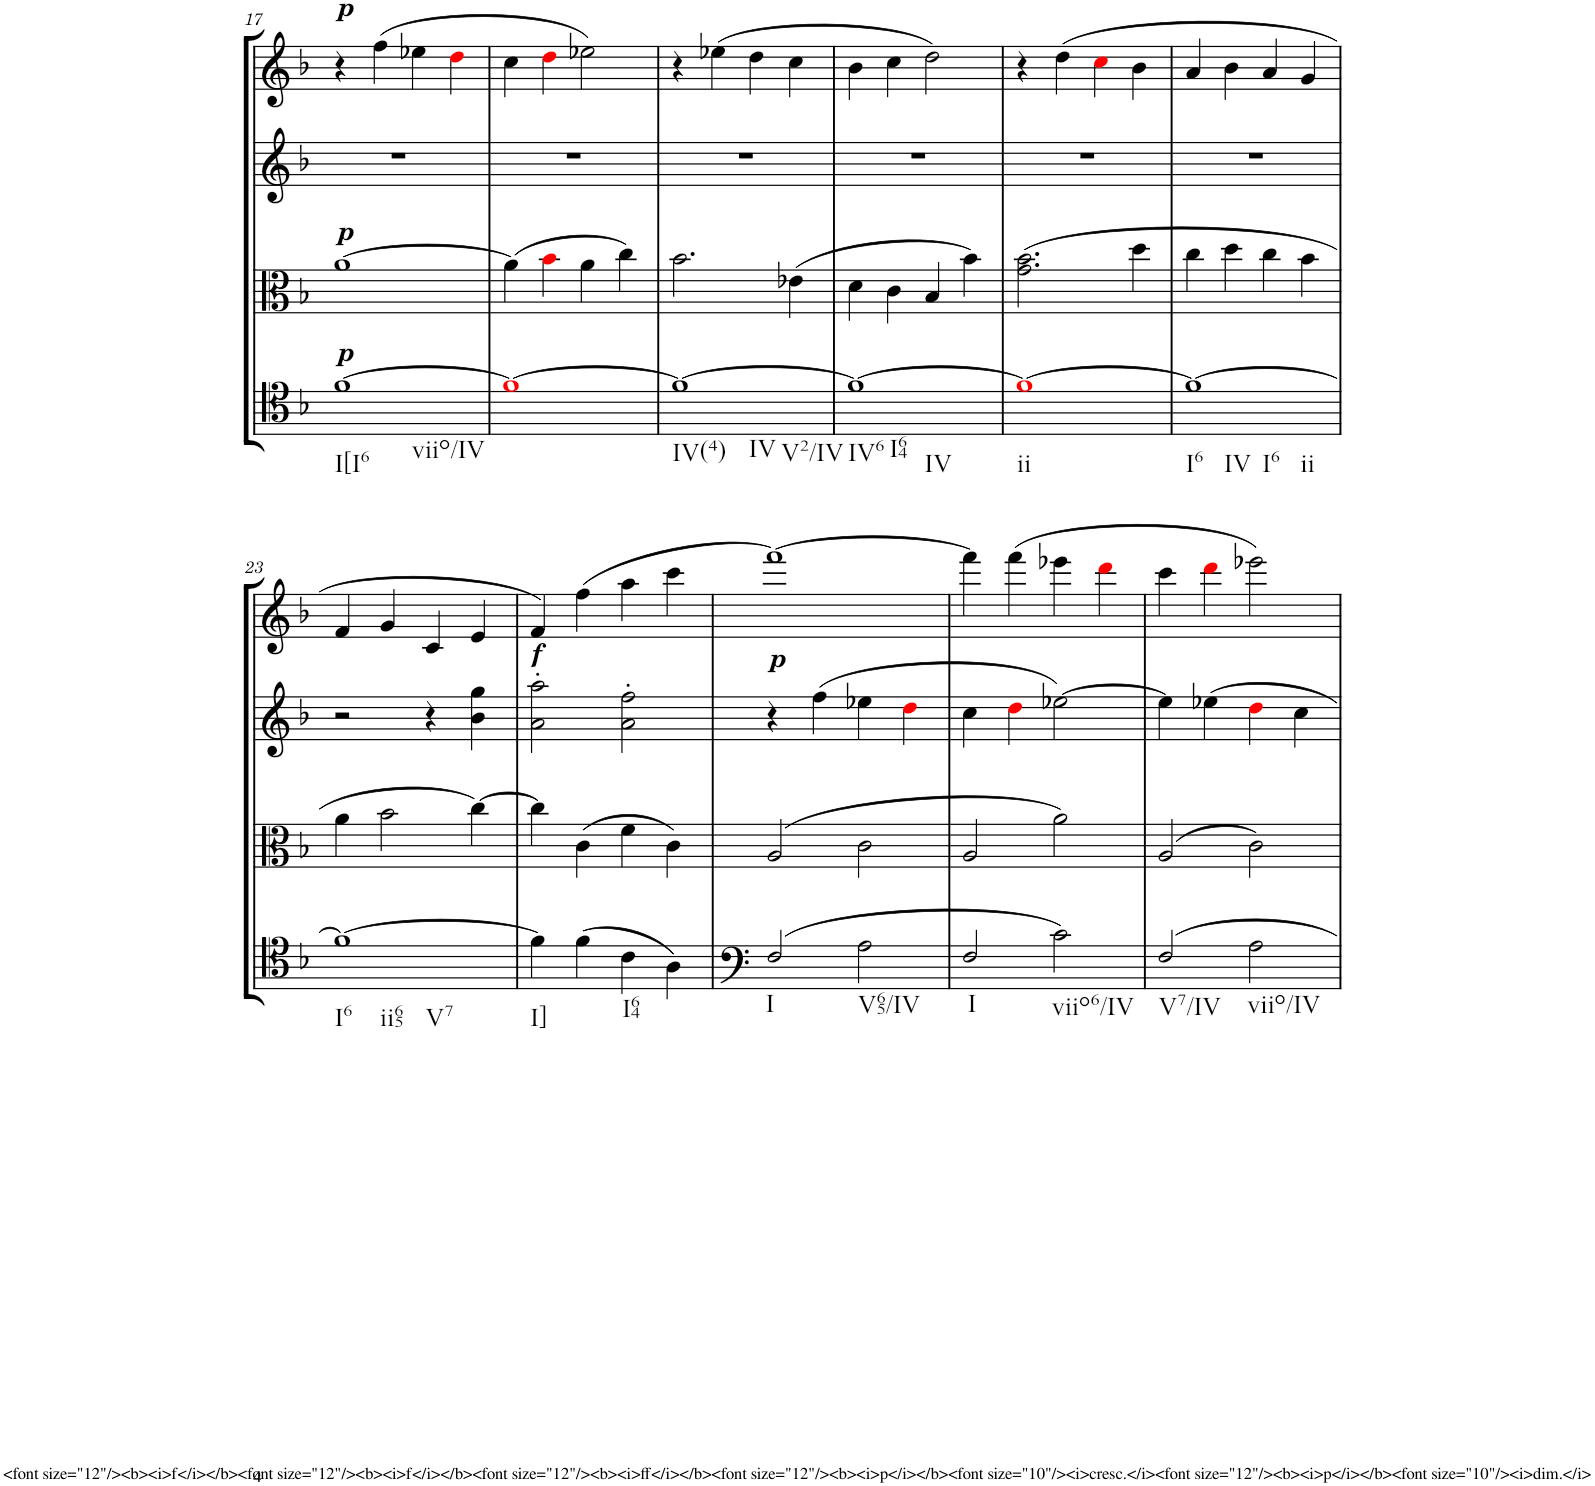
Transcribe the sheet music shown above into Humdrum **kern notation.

**kern	**kern	**kern	**kern
*part4	*part3	*part2	*part1
*staff4	*staff3	*staff2	*staff1
*I"Cello	*I"Viola	*I"2nd Violin	*I"1st Violin
*	*I'Vla	*I'Vln	*I'Vln
!!LO:PB:g=z
*clefF4	*clefC3	*clefG2	*clefG2
*k[b-]	*k[b-]	*k[b-]	*k[b-]
*F:	*F:	*F:	*F:
*M4/4	*M4/4	*M4/4	*M4/4
*met(c)	*met(c)	*met(c)	*met(c)
=17	=17	=17	=17
!	!	!	!LO:TX:a:Bi:t=p
!	!LO:TX:a:Bi:t=p	!	!
!LO:TX:a:Bi:t=p	!	!	!
!LO:TX:b:t=I[I6	!	!	!
!LO:TX:b:t=viio/IV	!	!	!
[1f	[1a	1r	4r
.	.	.	(4ff\
.	.	.	4ee-X\
.	.	.	4ddi\
=18	=18	=18	=18
1fi_	(4a\]	1r	4cc\
.	4b-i\	.	4ddi\
.	4a\	.	2ee-X\)
.	4cc\)	.	.
=19	=19	=19	=19
!LO:TX:b:t=IV(4)	!	!	!
!LO:TX:b:t=IV	!	!	!
!LO:TX:b:t=V2/IV	!	!	!
1f_	2.b-\	1r	4r
.	.	.	(4ee-X\
.	.	.	4dd\
.	(4e-X\	.	4cc\
=20	=20	=20	=20
!LO:TX:b:t=IV6	!	!	!
!LO:TX:b:t=I64	!	!	!
!LO:TX:b:t=IV	!	!	!
1f_	4d\	1r	4b-\
.	4c\	.	4cc\
.	4B-/	.	2dd\)
.	4b-\)	.	.
=21	=21	=21	=21
!LO:TX:b:t=ii	!	!	!
1fi_	(2.g\ 2.b-\	1r	4r
.	.	.	(4dd\
.	.	.	4cci\
.	4dd\	.	4b-\
=22	=22	=22	=22
!LO:TX:b:t=I6	!	!	!
!LO:TX:b:t=IV	!	!	!
!LO:TX:b:t=I6	!	!	!
!LO:TX:b:t=ii	!	!	!
1f_	4cc\	1r	4a/
.	4dd\	.	4b-\
.	4cc\	.	4a/
.	4b-\	.	4g/
!!LO:LB:g=z
=23	=23	=23	=23
!LO:TX:b:t=I6	!	!	!
!LO:TX:b:t=ii65	!	!	!
!LO:TX:b:t=V7	!	!	!
1f_	4a\	2r	4f/
.	2b-\	.	4g/
.	.	4r	4c/
.	[4cc\)	4b-\ 4gg\	4e/
=24	=24	=24	=24
!	!	!LO:TX:a:Bi:t=f	!
!LO:TX:b:t=I]	!	!	!
4f\]	4cc\]	2a\' 2aa\'	4f/)
(4f\	(4c\	.	(4ff\
!LO:TX:b:t=I64	!	!	!
4c\	4f\	2a\' 2ff\'	4aa\
4A\)	4c\)	.	4ccc\
=25	=25	=25	=25
!	!	!LO:TX:a:Bi:t=p	!
!LO:TX:b:t=I	!	!	!
(2F/	(2A/	4r	[1fff)
.	.	(4ff\	.
!LO:TX:b:t=V65/IV	!	!	!
2A\	2c\	4ee-X\	.
.	.	4ddi\	.
=26	=26	=26	=26
!LO:TX:b:t=I	!	!	!
2F/	2A/	4cc\	4fff\]
.	.	4ddi\	(4fff\
!LO:TX:b:t=viio6/IV	!	!	!
2c\)	2a\)	[2ee-X\)	4eee-X\
.	.	.	4dddi\
=27	=27	=27	=27
!LO:TX:b:t=V7/IV	!	!	!
2F/	(2A/	4ee-\]	4ccc\
.	.	4ee-X\	4dddi\
!LO:TX:b:t=viio/IV	!	!	!
2A\	2c\)	4ddi\	2eee-X\)
.	.	4cc\	.
=	=	=	=
*-	*-	*-	*-
